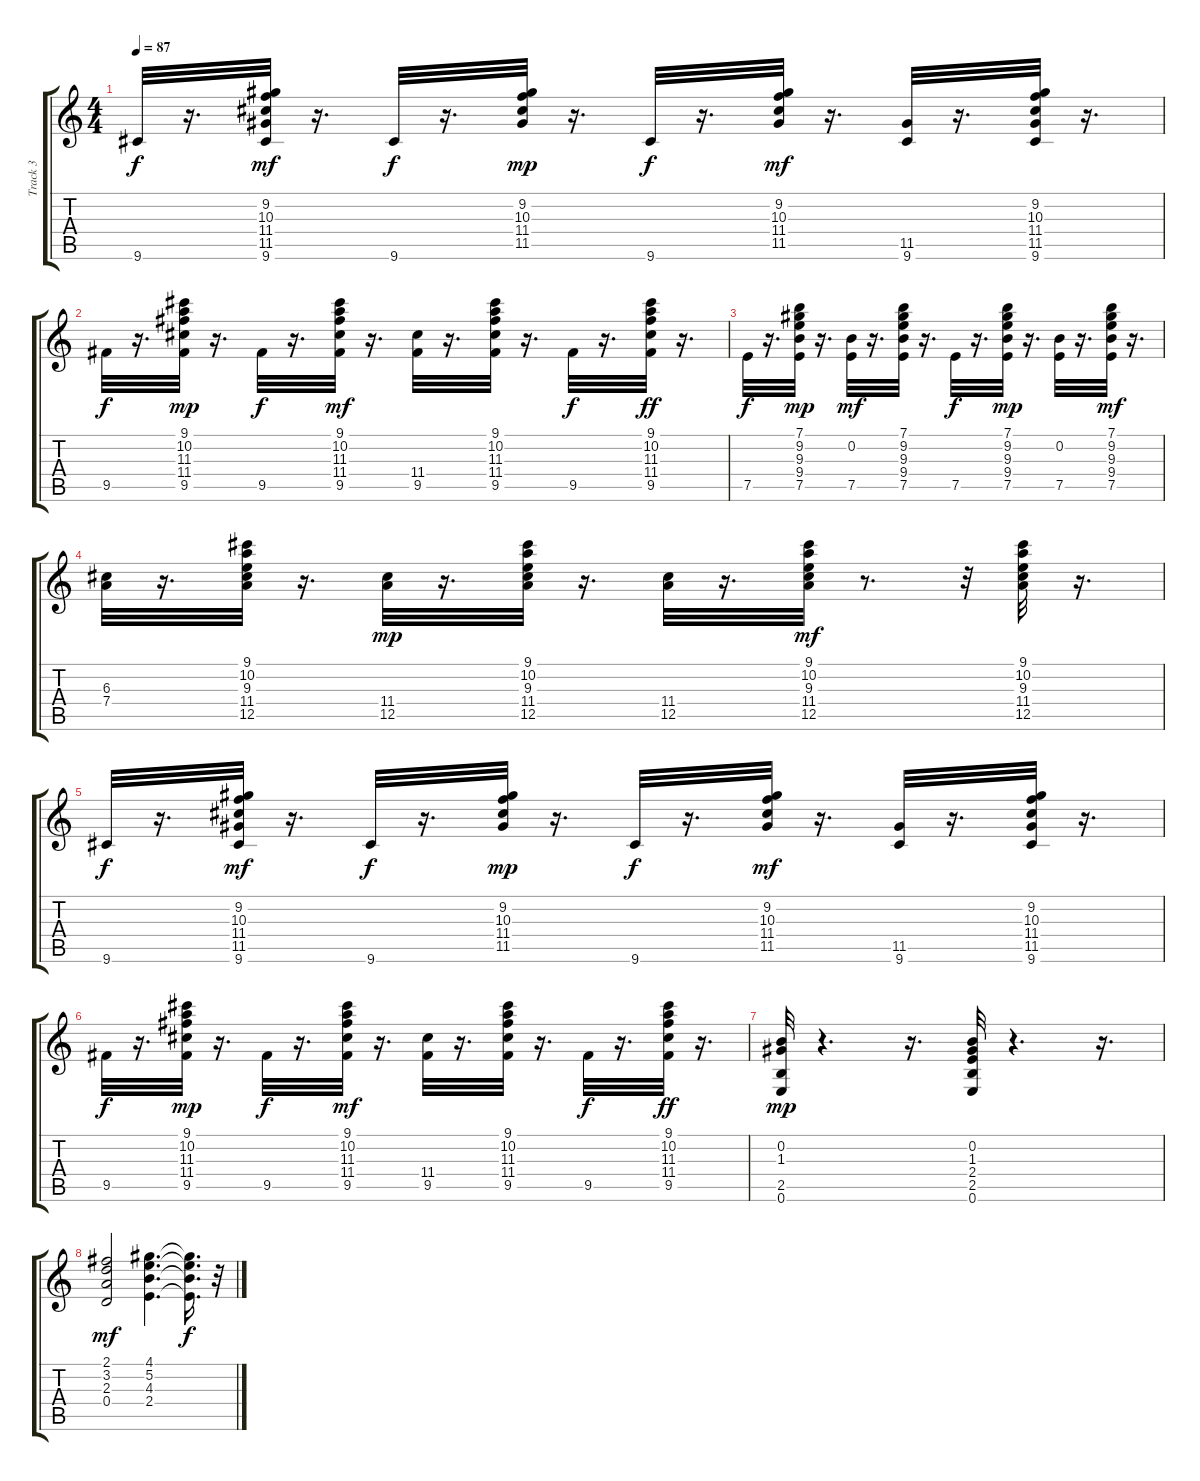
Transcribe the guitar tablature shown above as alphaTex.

\track ("Track 3" "Track 3") {instrument acousticguitarsteel}
\staff {score tabs}
\tuning (E4 B3 G3 D3 A2 E2) {hide}
\ts (4 4)
\tempo 87
\clef g2
\ks c
9.6.32{dy f} r.16{d} (9.2 10.3 11.4 11.5 9.6).32{dy mf} r.16{d} 9.6.32{dy f} r.16{d} (9.2 10.3 11.4 11.5).32{dy mp} r.16{d} 9.6.32{dy f} r.16{d} (9.2 10.3 11.4 11.5).32{dy mf} r.16{d} (11.5 9.6).32 r.16{d} (9.2 10.3 11.4 11.5 9.6).32 r.16{d} |
9.5.32{dy f} r.16{d} (9.1 10.2 11.3 11.4 9.5).32{dy mp} r.16{d} 9.5.32{dy f} r.16{d} (9.1 10.2 11.3 11.4 9.5).32{dy mf} r.16{d} (11.4 9.5).32 r.16{d} (9.1 10.2 11.3 11.4 9.5).32 r.16{d} 9.5.32{dy f} r.16{d} (9.1 10.2 11.3 11.4 9.5).32{dy ff} r.16{d} |
7.5.32{dy f} r.16{d} (7.1 9.2 9.3 9.4 7.5).32{dy mp} r.16{d} (0.2 7.5).32{dy mf} r.16{d} (7.1 9.2 9.3 9.4 7.5).32 r.16{d} 7.5.32{dy f} r.16{d} (7.1 9.2 9.3 9.4 7.5).32{dy mp} r.16{d} (0.2 7.5).32 r.16{d} (7.1 9.2 9.3 9.4 7.5).32{dy mf} r.16{d} |
(6.3 7.4).32 r.16{d} (9.1 10.2 9.3 11.4 12.5).32 r.16{d} (11.4 12.5).32{dy mp} r.16{d} (9.1 10.2 9.3 11.4 12.5).32 r.16{d} (11.4 12.5).32 r.16{d} (9.1 10.2 9.3 11.4 12.5).32{dy mf} r.8{d} r.32 (9.1 10.2 9.3 11.4 12.5).32 r.16{d} |
9.6.32{dy f} r.16{d} (9.2 10.3 11.4 11.5 9.6).32{dy mf} r.16{d} 9.6.32{dy f} r.16{d} (9.2 10.3 11.4 11.5).32{dy mp} r.16{d} 9.6.32{dy f} r.16{d} (9.2 10.3 11.4 11.5).32{dy mf} r.16{d} (11.5 9.6).32 r.16{d} (9.2 10.3 11.4 11.5 9.6).32 r.16{d} |
9.5.32{dy f} r.16{d} (9.1 10.2 11.3 11.4 9.5).32{dy mp} r.16{d} 9.5.32{dy f} r.16{d} (9.1 10.2 11.3 11.4 9.5).32{dy mf} r.16{d} (11.4 9.5).32 r.16{d} (9.1 10.2 11.3 11.4 9.5).32 r.16{d} 9.5.32{dy f} r.16{d} (9.1 10.2 11.3 11.4 9.5).32{dy ff} r.16{d} |
(0.2 1.3 2.5 0.6).32{dy mp} r.4{d} r.16{d} (0.2 1.3 2.4 2.5 0.6).32 r.4{d} r.16{d} |
(2.1 3.2 2.3 0.4).2{dy mf} (4.1 5.2 4.3 2.4).4{d} (4.1{t} 5.2{t} 4.3{t} 2.4{t}).16{d dy f} r.32
